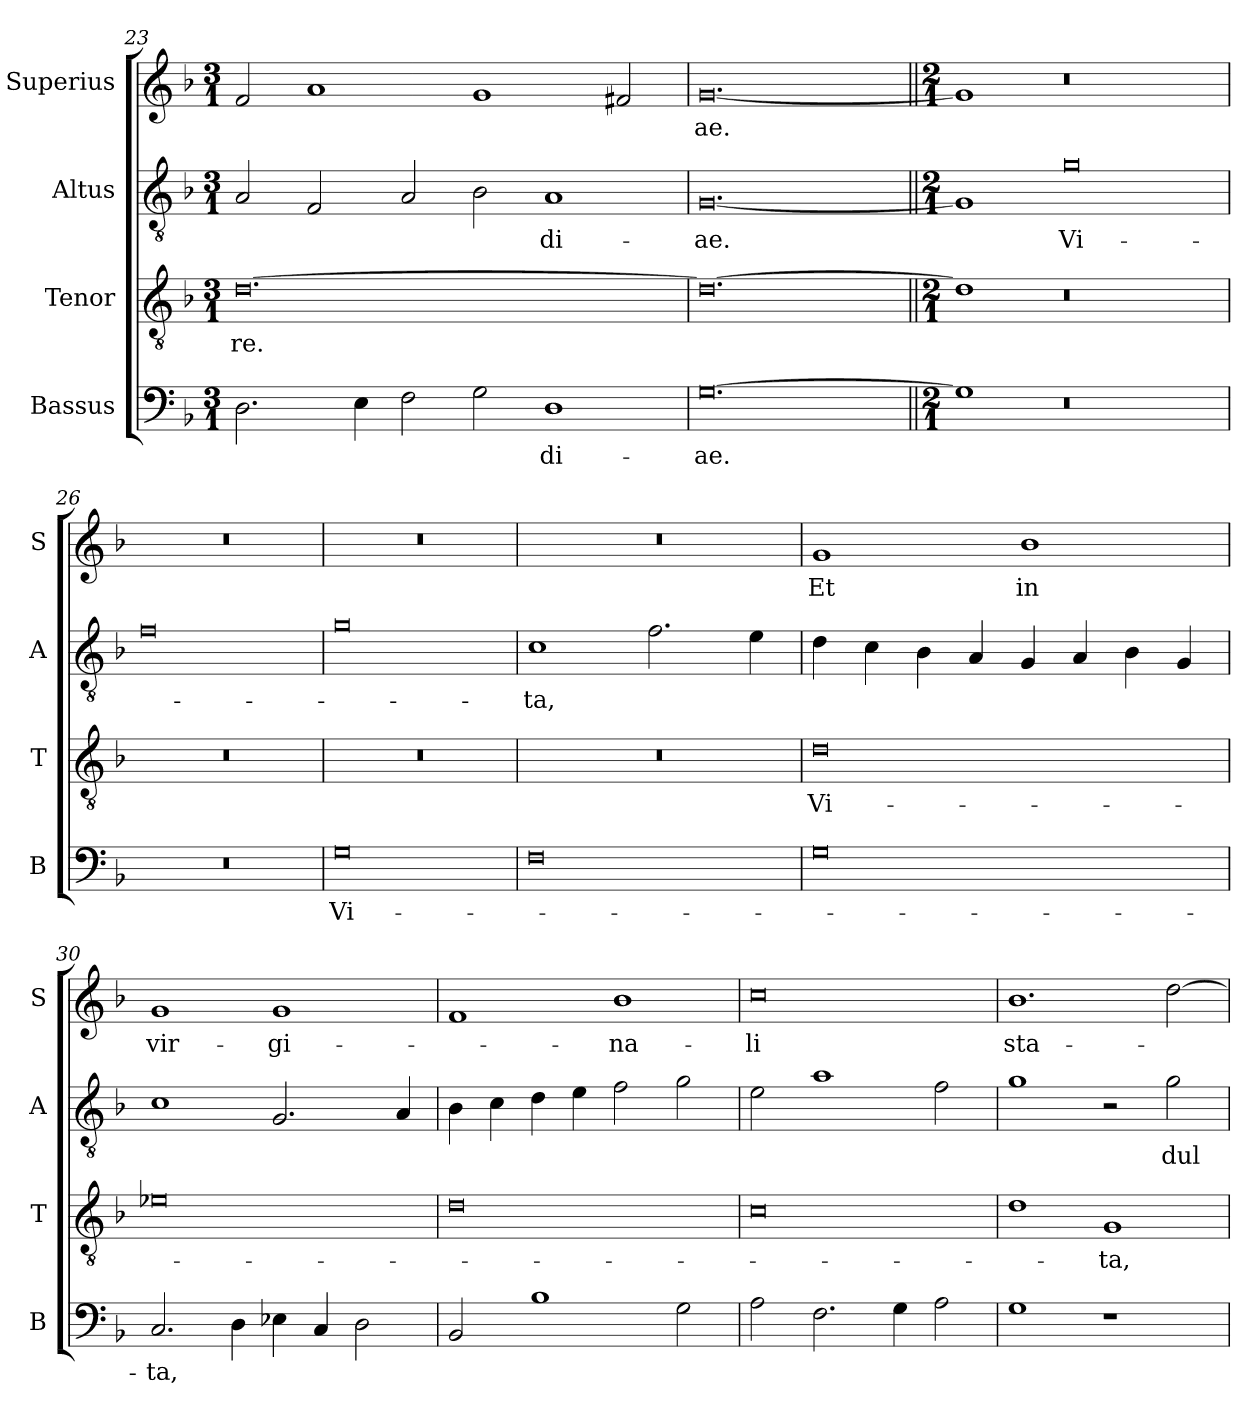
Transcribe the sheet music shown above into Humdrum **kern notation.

**kern	**text	**kern	**text	**kern	**text	**kern	**text
*part4	*part4	*part3	*part3	*part2	*part2	*part1	*part1
*staff4	*staff4	*staff3	*staff3	*staff2	*staff2	*staff1	*staff1
*I"Bassus	*	*I"Tenor	*	*I"Altus	*	*I"Superius	*
*I'B	*	*I'T	*	*I'A	*	*I'S	*
*clefF4	*	*clefGv2	*	*clefGv2	*	*clefG2	*
*k[b-]	*	*k[b-]	*	*k[b-]	*	*k[b-]	*
*F:	*	*F:	*	*F:	*	*F:	*
*M3/1	*	*M3/1	*	*M3/1	*	*M3/1	*
=23	=23	=23	=23	=23	=23	=23	=23
2.D	.	[0.d	-re.	2A	.	2f	.
.	.	.	.	2F	.	1a	.
4E	.	.	.	.	.	.	.
2F	.	.	.	2A	.	.	.
2G	.	.	.	2B-	.	1g	.
1D	-di-	.	.	1A	-di-	.	.
.	.	.	.	.	.	2f#X	.
=24	=24	=24	=24	=24	=24	=24	=24
[0.G	-ae.	0.d_	.	[0.G	-ae.	[0.g	-ae.
=25||	=25||	=25||	=25||	=25||	=25||	=25||	=25||
*M2/1	*	*M2/1	*	*M2/1	*	*M2/1	*
1G]	.	1d]	.	1G]	.	1g]	.
0r	.	0r	.	0g	Vi-	0r	.
=26	=26	=26	=26	=26	=26	=26	=26
0r	.	0r	.	0f	.	0r	.
=27	=27	=27	=27	=27	=27	=27	=27
0G	Vi-	0r	.	0g	.	0r	.
=28	=28	=28	=28	=28	=28	=28	=28
0F	.	0r	.	1c	-ta,	0r	.
.	.	.	.	2.f	.	.	.
.	.	.	.	4e	.	.	.
=29	=29	=29	=29	=29	=29	=29	=29
0G	.	0d	Vi-	4d	.	1g	Et
.	.	.	.	4c	.	.	.
.	.	.	.	4B-	.	.	.
.	.	.	.	4A	.	.	.
.	.	.	.	4G	.	1b-	in
.	.	.	.	4A	.	.	.
.	.	.	.	4B-	.	.	.
.	.	.	.	4G	.	.	.
=30	=30	=30	=30	=30	=30	=30	=30
2.C	-ta,	0e-X	.	1c	.	1g	vir-
4D	.	.	.	.	.	.	.
4E-X	.	.	.	2.G	.	1g	-gi-
4C	.	.	.	.	.	.	.
2D	.	.	.	.	.	.	.
.	.	.	.	4A	.	.	.
=31	=31	=31	=31	=31	=31	=31	=31
2BB-	.	0d	.	4B-	.	1f	.
.	.	.	.	4c	.	.	.
1B-	.	.	.	4d	.	.	.
.	.	.	.	4e	.	.	.
.	.	.	.	2f	.	1b-	-na-
2G	.	.	.	2g	.	.	.
=32	=32	=32	=32	=32	=32	=32	=32
2A	.	0c	.	2e	.	0cc	-li
2.F	.	.	.	1a	.	.	.
4G	.	.	.	.	.	.	.
2A	.	.	.	2f	.	.	.
=33	=33	=33	=33	=33	=33	=33	=33
1G	.	1d	.	1g	.	1.b-	sta-
1r	.	1G	-ta,	2r	.	.	.
.	.	.	.	2g	dul-	[2dd	.
=	=	=	=	=	=	=	=
*-	*-	*-	*-	*-	*-	*-	*-
